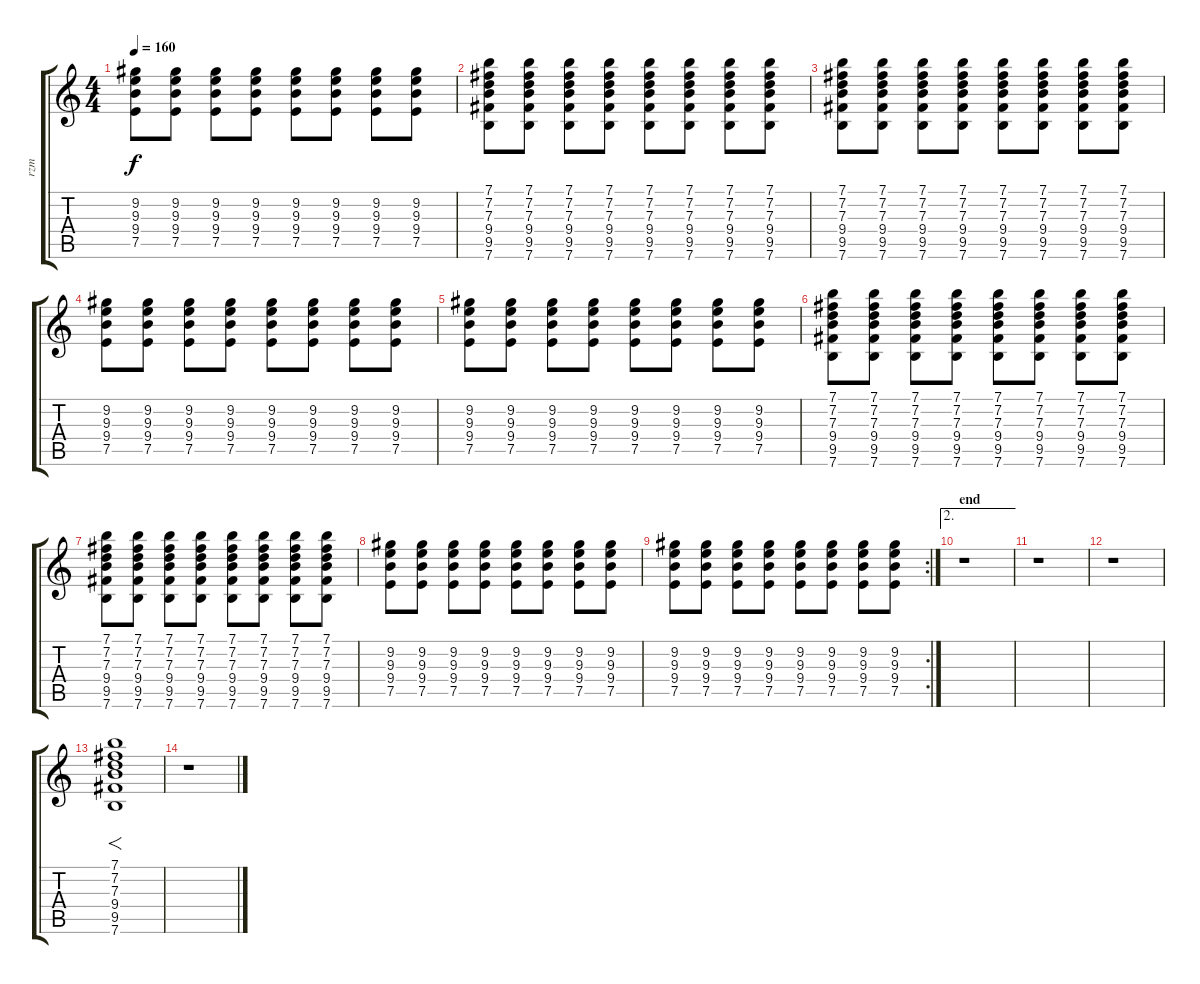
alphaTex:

\track ("rzm" "rzm") {instrument overdrivenguitar}
\staff {score tabs}
\tuning (E4 B3 G3 D3 A2 E2) {hide}
\ts (4 4)
\tempo 160
\clef g2
\ks c
(9.2 9.3 9.4 7.5).8{dy f} (9.2 9.3 9.4 7.5).8 (9.2 9.3 9.4 7.5).8 (9.2 9.3 9.4 7.5).8 (9.2 9.3 9.4 7.5).8 (9.2 9.3 9.4 7.5).8 (9.2 9.3 9.4 7.5).8 (9.2 9.3 9.4 7.5).8 |
(7.1 7.2 7.3 9.4 9.5 7.6).8 (7.1 7.2 7.3 9.4 9.5 7.6).8 (7.1 7.2 7.3 9.4 9.5 7.6).8 (7.1 7.2 7.3 9.4 9.5 7.6).8 (7.1 7.2 7.3 9.4 9.5 7.6).8 (7.1 7.2 7.3 9.4 9.5 7.6).8 (7.1 7.2 7.3 9.4 9.5 7.6).8 (7.1 7.2 7.3 9.4 9.5 7.6).8 |
(7.1 7.2 7.3 9.4 9.5 7.6).8 (7.1 7.2 7.3 9.4 9.5 7.6).8 (7.1 7.2 7.3 9.4 9.5 7.6).8 (7.1 7.2 7.3 9.4 9.5 7.6).8 (7.1 7.2 7.3 9.4 9.5 7.6).8 (7.1 7.2 7.3 9.4 9.5 7.6).8 (7.1 7.2 7.3 9.4 9.5 7.6).8 (7.1 7.2 7.3 9.4 9.5 7.6).8 |
(9.2 9.3 9.4 7.5).8 (9.2 9.3 9.4 7.5).8 (9.2 9.3 9.4 7.5).8 (9.2 9.3 9.4 7.5).8 (9.2 9.3 9.4 7.5).8 (9.2 9.3 9.4 7.5).8 (9.2 9.3 9.4 7.5).8 (9.2 9.3 9.4 7.5).8 |
(9.2 9.3 9.4 7.5).8 (9.2 9.3 9.4 7.5).8 (9.2 9.3 9.4 7.5).8 (9.2 9.3 9.4 7.5).8 (9.2 9.3 9.4 7.5).8 (9.2 9.3 9.4 7.5).8 (9.2 9.3 9.4 7.5).8 (9.2 9.3 9.4 7.5).8 |
(7.1 7.2 7.3 9.4 9.5 7.6).8 (7.1 7.2 7.3 9.4 9.5 7.6).8 (7.1 7.2 7.3 9.4 9.5 7.6).8 (7.1 7.2 7.3 9.4 9.5 7.6).8 (7.1 7.2 7.3 9.4 9.5 7.6).8 (7.1 7.2 7.3 9.4 9.5 7.6).8 (7.1 7.2 7.3 9.4 9.5 7.6).8 (7.1 7.2 7.3 9.4 9.5 7.6).8 |
(7.1 7.2 7.3 9.4 9.5 7.6).8 (7.1 7.2 7.3 9.4 9.5 7.6).8 (7.1 7.2 7.3 9.4 9.5 7.6).8 (7.1 7.2 7.3 9.4 9.5 7.6).8 (7.1 7.2 7.3 9.4 9.5 7.6).8 (7.1 7.2 7.3 9.4 9.5 7.6).8 (7.1 7.2 7.3 9.4 9.5 7.6).8 (7.1 7.2 7.3 9.4 9.5 7.6).8 |
(9.2 9.3 9.4 7.5).8 (9.2 9.3 9.4 7.5).8 (9.2 9.3 9.4 7.5).8 (9.2 9.3 9.4 7.5).8 (9.2 9.3 9.4 7.5).8 (9.2 9.3 9.4 7.5).8 (9.2 9.3 9.4 7.5).8 (9.2 9.3 9.4 7.5).8 |
\rc 2
(9.2 9.3 9.4 7.5).8 (9.2 9.3 9.4 7.5).8 (9.2 9.3 9.4 7.5).8 (9.2 9.3 9.4 7.5).8 (9.2 9.3 9.4 7.5).8 (9.2 9.3 9.4 7.5).8 (9.2 9.3 9.4 7.5).8 (9.2 9.3 9.4 7.5).8 |
\ae 2
\section ("" "end")
r.1 |
r.1 |
r.1 |
(7.1 7.2 7.3 9.4 9.5 7.6).1{f} |
r.1
